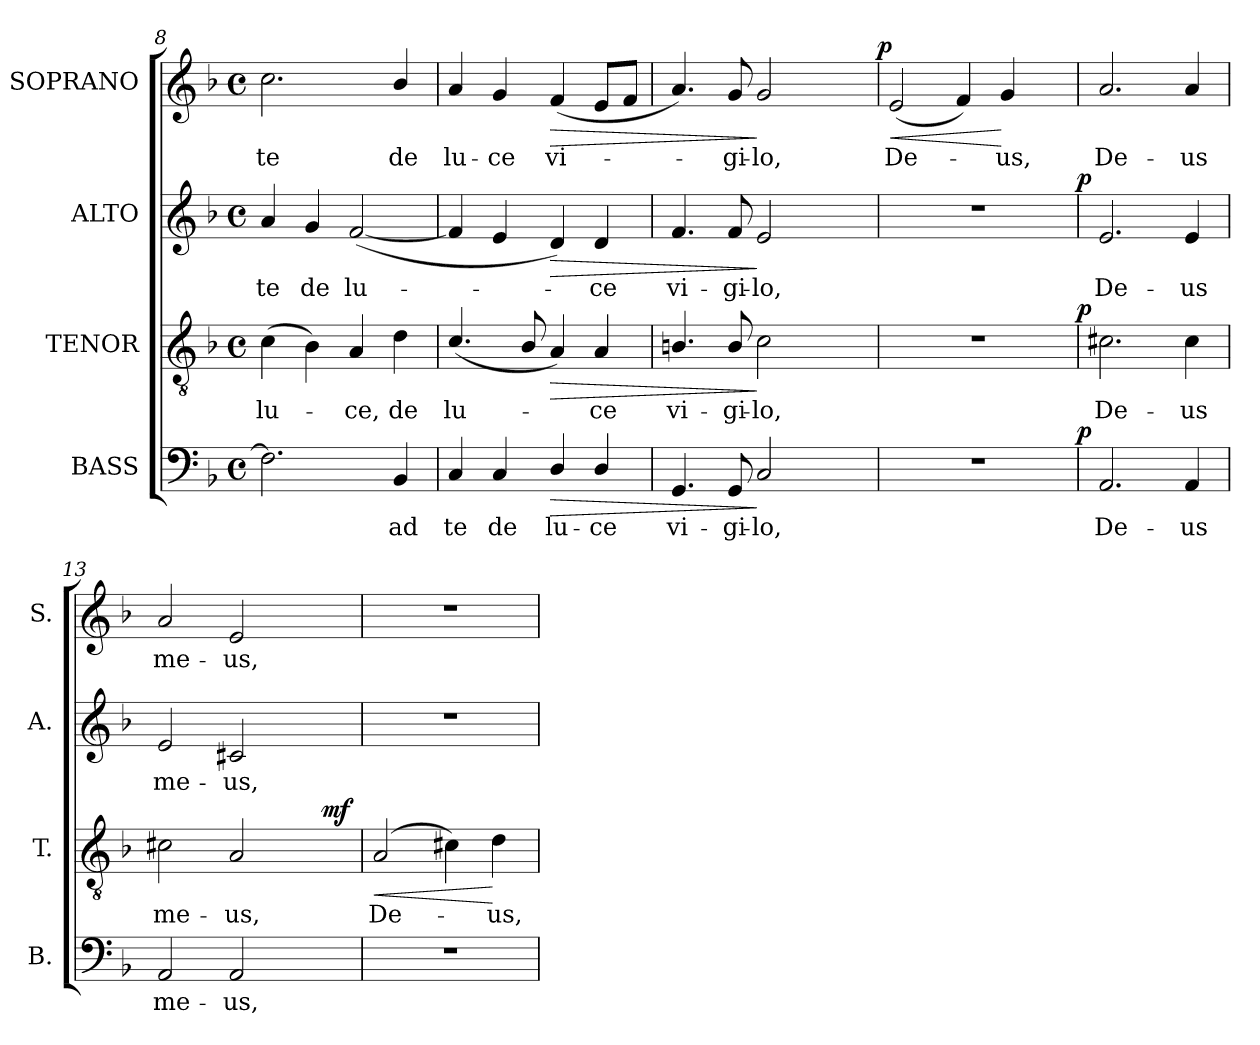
**kern	**text	**dynam	**kern	**text	**dynam	**kern	**text	**dynam	**kern	**text	**dynam
*part4	*part4	*part4	*part3	*part3	*part3	*part2	*part2	*part2	*part1	*part1	*part1
*staff4	*staff4	*staff4	*staff3	*staff3	*staff3	*staff2	*staff2	*staff2	*staff1	*staff1	*staff1
*I"BASS	*	*	*I"TENOR	*	*	*I"ALTO	*	*	*I"SOPRANO	*	*
*I'B.	*	*	*I'T.	*	*	*I'A.	*	*	*I'S.	*	*
!!LO:LB:g=z
*clefF4	*	*	*clefGv2	*	*	*clefG2	*	*	*clefG2	*	*
*	*	*	*ITrd7c12	*	*	*	*	*	*	*	*
*k[b-]	*	*	*k[b-]	*	*	*k[b-]	*	*	*k[b-]	*	*
*F:	*	*	*F:	*	*	*F:	*	*	*F:	*	*
*M4/4	*	*	*M4/4	*	*	*M4/4	*	*	*M4/4	*	*
*met(c)	*	*	*met(c)	*	*	*met(c)	*	*	*met(c)	*	*
=8	=8	=8	=8	=8	=8	=8	=8	=8	=8	=8	=8
!	!	!	!	!LO:LY:b:color=#000000	!	!	!	!	!	!	!
!	!	!	!	!	!	!	!LO:LY:b:color=#000000	!	!	!	!
!	!	!	!	!	!	!	!	!	!	!LO:LY:b:color=#000000	!
2.Fi\]	.	.	(4Ci\	lu-	.	4ai/	te	.	2.cci\	te	.
!	!	!	!	!	!	!	!LO:LY:b:color=#000000	!	!	!	!
.	.	.	4BB-i\)	.	.	4gi/	de	.	.	.	.
!	!	!	!	!LO:LY:b:color=#000000	!	!	!	!	!	!	!
!	!	!	!	!	!	!	!LO:LY:b:color=#000000	!	!	!	!
.	.	.	4AAi/	-ce,	.	([2fi/	lu-	.	.	.	.
!	!LO:LY:b:color=#000000	!	!	!	!	!	!	!	!	!	!
!	!	!	!	!LO:LY:b:color=#000000	!	!	!	!	!	!	!
!	!	!	!	!	!	!	!	!	!	!LO:LY:b:color=#000000	!
4BB-i/	ad	.	4Di\	de	.	.	.	.	4b-i/	de	.
=9	=9	=9	=9	=9	=9	=9	=9	=9	=9	=9	=9
!	!LO:LY:b:color=#000000	!	!	!	!	!	!	!	!	!	!
!	!	!	!	!LO:LY:b:color=#000000	!	!	!	!	!	!	!
!	!	!	!	!	!	!	!	!	!	!LO:LY:b:color=#000000	!
4Ci/	te	.	(4.Ci/	lu-	.	4fi/]	.	.	4ai/	lu-	.
!	!LO:LY:b:color=#000000	!	!	!	!	!	!	!	!	!	!
!	!	!	!	!	!	!	!	!	!	!LO:LY:b:color=#000000	!
4Ci/	de	.	.	.	.	4ei/	.	.	4gi/	-ce	.
.	.	.	8BB-i/	.	.	.	.	.	.	.	.
!	!LO:LY:b:color=#000000	!LO:HP:b	!	!	!LO:HP:b	!	!	!LO:HP:b	!	!	!
!	!	!	!	!	!	!	!	!	!	!LO:LY:b:color=#000000	!LO:HP:b
4Di/	lu-	>	4AAi/)	.	>	4di/)	.	>	(4fi/	vi-	>
!	!LO:LY:b:color=#000000	!	!	!	!	!	!	!	!	!	!
!	!	!	!	!LO:LY:b:color=#000000	!	!	!	!	!	!	!
!	!	!	!	!	!	!	!LO:LY:b:color=#000000	!	!	!	!
4Di/	-ce	.	4AAi/	-ce	.	4di/	-ce	.	8ei/L	.	.
.	.	.	.	.	.	.	.	.	8fi/J	.	.
=10	=10	=10	=10	=10	=10	=10	=10	=10	=10	=10	=10
!	!LO:LY:b:color=#000000	!	!	!	!	!	!	!	!	!	!
!	!	!	!	!LO:LY:b:color=#000000	!	!	!	!	!	!	!
!	!	!	!	!	!	!	!LO:LY:b:color=#000000	!	!	!	!
*	*	*	*	*	*	*	*	*	*^	*	*
4.GGi/	vi-	.	4.BBni/	vi-	.	4.fi/	vi-	.	4.ai/)	2ryy	.	.
!	!LO:LY:b:color=#000000	!	!	!	!	!	!	!	!	!	!	!
!	!	!	!	!LO:LY:b:color=#000000	!	!	!	!	!	!	!	!
!	!	!	!	!	!	!	!LO:LY:b:color=#000000	!	!	!	!	!
!	!	!	!	!	!	!	!	!	!	!	!LO:LY:b:color=#000000	!
8GGi/	-gi-	.	8BBi/	-gi-	.	8fi/	-gi-	.	8gi/	.	-gi-	.
!	!LO:LY:b:color=#000000	!	!	!	!	!	!	!	!	!	!	!
!	!	!	!	!LO:LY:b:color=#000000	!	!	!	!	!	!	!	!
!	!	!	!	!	!	!	!LO:LY:b:color=#000000	!	!	!	!	!
!	!	!	!	!	!	!	!	!	!	!	!LO:LY:b:color=#000000	!
2Ci/	-lo,	]	2Ci\	-lo,	]	2ei/	-lo,	]	2gi/	4ryy	-lo,	]
.	.	.	.	.	.	.	.	.	.	8ryy	.	.
.	.	.	.	.	.	.	.	.	.	16ryy	.	.
.	.	.	.	.	.	.	.	.	.	32ryy	.	.
.	.	.	.	.	.	.	.	.	.	64ryy	.	.
.	.	.	.	.	.	.	.	.	.	128...ryy	.	.
.	.	.	.	.	.	.	.	.	.	1024ryy	.	p
*	*	*	*	*	*	*	*	*	*v	*v	*	*
=11	=11	=11	=11	=11	=11	=11	=11	=11	=11	=11	=11
*	*	*	*	*	*	*	*	*	*^	*	*
!	!	!	!	!	!	!	!	!	!	!	!LO:LY:b:color=#000000	!LO:HP:b
*^	*	*	*^	*	*	*^	*	*	*v	*v	*	*
1r	2ryy	.	.	1r	2ryy	.	.	1r	2ryy	.	.	(2ei/	De-	<
.	4ryy	.	.	.	4ryy	.	.	.	4ryy	.	.	4fi/)	.	.
!	!	!	!	!	!	!	!	!	!	!	!	!	!LO:LY:b:color=#000000	!
.	8ryy	.	.	.	8ryy	.	.	.	8ryy	.	.	4gi/	-us,	[
.	16ryy	.	.	.	16ryy	.	.	.	16ryy	.	.	.	.	.
.	32ryy	.	.	.	32ryy	.	.	.	32ryy	.	.	.	.	.
.	64ryy	.	.	.	64ryy	.	.	.	64ryy	.	.	.	.	.
.	128...ryy	.	.	.	128...ryy	.	.	.	128...ryy	.	.	.	.	.
.	1024ryy	.	p	.	1024ryy	.	p	.	1024ryy	.	p	.	.	.
*v	*v	*	*	*	*	*	*	*v	*v	*	*	*	*	*
*	*	*	*v	*v	*	*	*	*	*	*	*	*
=12	=12	=12	=12	=12	=12	=12	=12	=12	=12	=12	=12
*^	*	*	*^	*	*	*^	*	*	*	*	*
!	!	!LO:LY:b:color=#000000	!	!	!	!	!	!	!	!	!	!	!	!
*v	*v	*	*	*	*	*	*	*v	*v	*	*	*	*	*
*	*	*	*v	*v	*	*	*	*	*	*	*	*
*^	*	*	*^	*	*	*^	*	*	*	*	*
!	!	!	!	!	!	!LO:LY:b:color=#000000	!	!	!	!	!	!	!	!
*v	*v	*	*	*	*	*	*	*v	*v	*	*	*	*	*
*	*	*	*v	*v	*	*	*	*	*	*	*	*
*^	*	*	*^	*	*	*^	*	*	*	*	*
!	!	!	!	!	!	!	!	!	!	!LO:LY:b:color=#000000	!	!	!	!
*v	*v	*	*	*	*	*	*	*v	*v	*	*	*	*	*
*	*	*	*v	*v	*	*	*	*	*	*	*	*
*^	*	*	*^	*	*	*^	*	*	*	*	*
!	!	!	!	!	!	!	!	!	!	!	!	!	!LO:LY:b:color=#000000	!
*v	*v	*	*	*	*	*	*	*v	*v	*	*	*	*	*
*	*	*	*v	*v	*	*	*	*	*	*	*	*
2.AAi/	De-	.	2.C#Xi\	De-	.	2.ei/	De-	.	2.ai/	De-	.
!	!LO:LY:b:color=#000000	!	!	!	!	!	!	!	!	!	!
!	!	!	!	!LO:LY:b:color=#000000	!	!	!	!	!	!	!
!	!	!	!	!	!	!	!LO:LY:b:color=#000000	!	!	!	!
!	!	!	!	!	!	!	!	!	!	!LO:LY:b:color=#000000	!
4AAi/	-us	.	4C#i\	-us	.	4ei/	-us	.	4ai/	-us	.
=13	=13	=13	=13	=13	=13	=13	=13	=13	=13	=13	=13
!	!LO:LY:b:color=#000000	!	!	!	!	!	!	!	!	!	!
!	!	!	!	!LO:LY:b:color=#000000	!	!	!	!	!	!	!
!	!	!	!	!	!	!	!LO:LY:b:color=#000000	!	!	!	!
!	!	!	!	!	!	!	!	!	!	!LO:LY:b:color=#000000	!
*	*	*	*^	*	*	*	*	*	*	*	*
2AAi/	me-	.	2C#Xi\	2ryy	me-	.	2ei/	me-	.	2ai/	me-	.
!	!LO:LY:b:color=#000000	!	!	!	!	!	!	!	!	!	!	!
!	!	!	!	!	!LO:LY:b:color=#000000	!	!	!	!	!	!	!
!	!	!	!	!	!	!	!	!LO:LY:b:color=#000000	!	!	!	!
!	!	!	!	!	!	!	!	!	!	!	!LO:LY:b:color=#000000	!
2AAi/	-us,	.	2AAi/	4ryy	-us,	.	2c#Xi/	-us,	.	2ei/	-us,	.
.	.	.	.	8ryy	.	.	.	.	.	.	.	.
.	.	.	.	32ryy	.	.	.	.	.	.	.	.
.	.	.	.	512.ryy	.	.	.	.	.	.	.	.
.	.	.	.	16ryy	.	mf	.	.	.	.	.	.
.	.	.	.	64ryy	.	.	.	.	.	.	.	.
.	.	.	.	128ryy	.	.	.	.	.	.	.	.
.	.	.	.	256ryy	.	.	.	.	.	.	.	.
.	.	.	.	1024ryy	.	.	.	.	.	.	.	.
*	*	*	*v	*v	*	*	*	*	*	*	*	*
=14	=14	=14	=14	=14	=14	=14	=14	=14	=14	=14	=14
*	*	*	*^	*	*	*	*	*	*	*	*
!	!	!	!	!	!LO:LY:b:color=#000000	!LO:HP:b	!	!	!	!	!	!
*	*	*	*v	*v	*	*	*	*	*	*	*	*
*	*	*	*^	*	*	*	*	*	*	*	*
!	!	!	!	!	!	!	!	!	!	!	!LO:LY:b:color=#000000	!
*	*	*	*v	*v	*	*	*	*	*	*	*	*
1r	.	.	(2AAi/	De-	<	1r	.	.	1r	De-	.
.	.	.	4C#Xi\)	.	.	.	.	.	.	.	.
!	!	!	!	!LO:LY:b:color=#000000	!	!	!	!	!	!	!
.	.	.	4Di\	-us,	[	.	.	.	.	.	.
=	=	=	=	=	=	=	=	=	=	=	=
*-	*-	*-	*-	*-	*-	*-	*-	*-	*-	*-	*-
